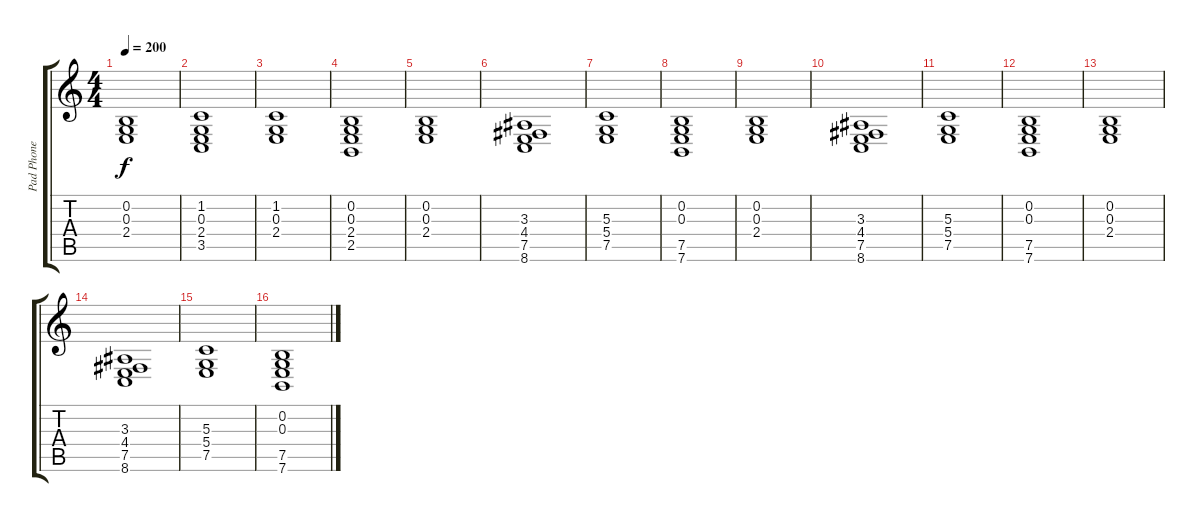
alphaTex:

\track ("Pad Phone" "Pad Phone") {instrument pad2warm}
\staff {score tabs}
\tuning (E4 B3 G3 D3 A2 E2) {hide}
\ts (4 4)
\tempo 200
\clef g2
\ks c
(0.2 0.3 2.4).1{dy f} |
(1.2 0.3 2.4 3.5).1 |
(1.2 0.3 2.4).1 |
(0.2 0.3 2.4 2.5).1 |
(0.2 0.3 2.4).1 |
(3.3 4.4 7.5 8.6).1 |
(5.3 5.4 7.5).1 |
(0.2 0.3 7.5 7.6).1 |
(0.2 0.3 2.4).1 |
(3.3 4.4 7.5 8.6).1 |
(5.3 5.4 7.5).1 |
(0.2 0.3 7.5 7.6).1 |
(0.2 0.3 2.4).1 |
(3.3 4.4 7.5 8.6).1 |
(5.3 5.4 7.5).1 |
(0.2 0.3 7.5 7.6).1
